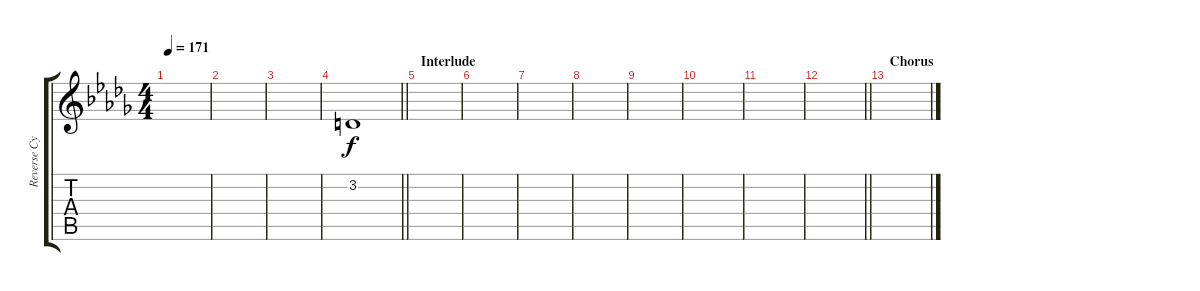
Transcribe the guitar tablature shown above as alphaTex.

\track ("Reverse Cymbal" "Reverse Cy") {instrument reversecymbal}
\staff {score tabs}
\tuning (E4 B3 G3 D3 A2 E2) {hide}
\ts (4 4)
\tempo 171
\clef g2
\ks db
|
|
|
\barLineRight lightlight
3.2.1 |
\section ("" "Interlude")
|
|
|
|
|
|
|
\barLineRight lightlight
|
\section ("" "Chorus")
